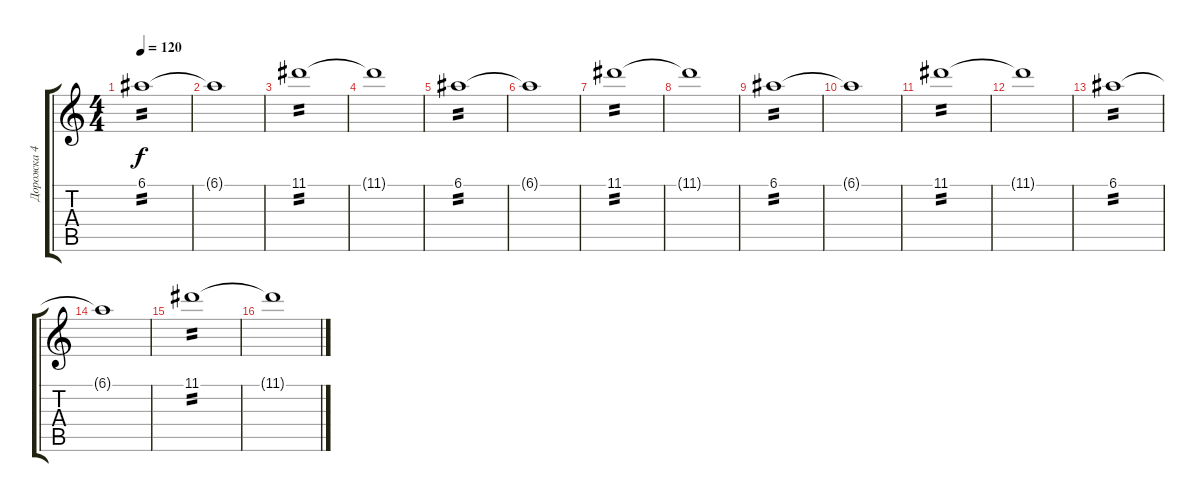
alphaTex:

\track ("Дорожка 4" "Дорожка 4") {instrument acousticguitarsteel}
\staff {score tabs}
\tuning (E4 B3 G3 D3 A2 E2) {hide}
\ts (4 4)
\tempo 120
\clef g2
\ks c
6.1.1{tp 2 dy f} |
6.1{t}.1 |
11.1.1{tp 2} |
11.1{t}.1 |
6.1.1{tp 2} |
6.1{t}.1 |
11.1.1{tp 2} |
11.1{t}.1 |
6.1.1{tp 2} |
6.1{t}.1 |
11.1.1{tp 2} |
11.1{t}.1 |
6.1.1{tp 2} |
6.1{t}.1 |
11.1.1{tp 2} |
11.1{t}.1
